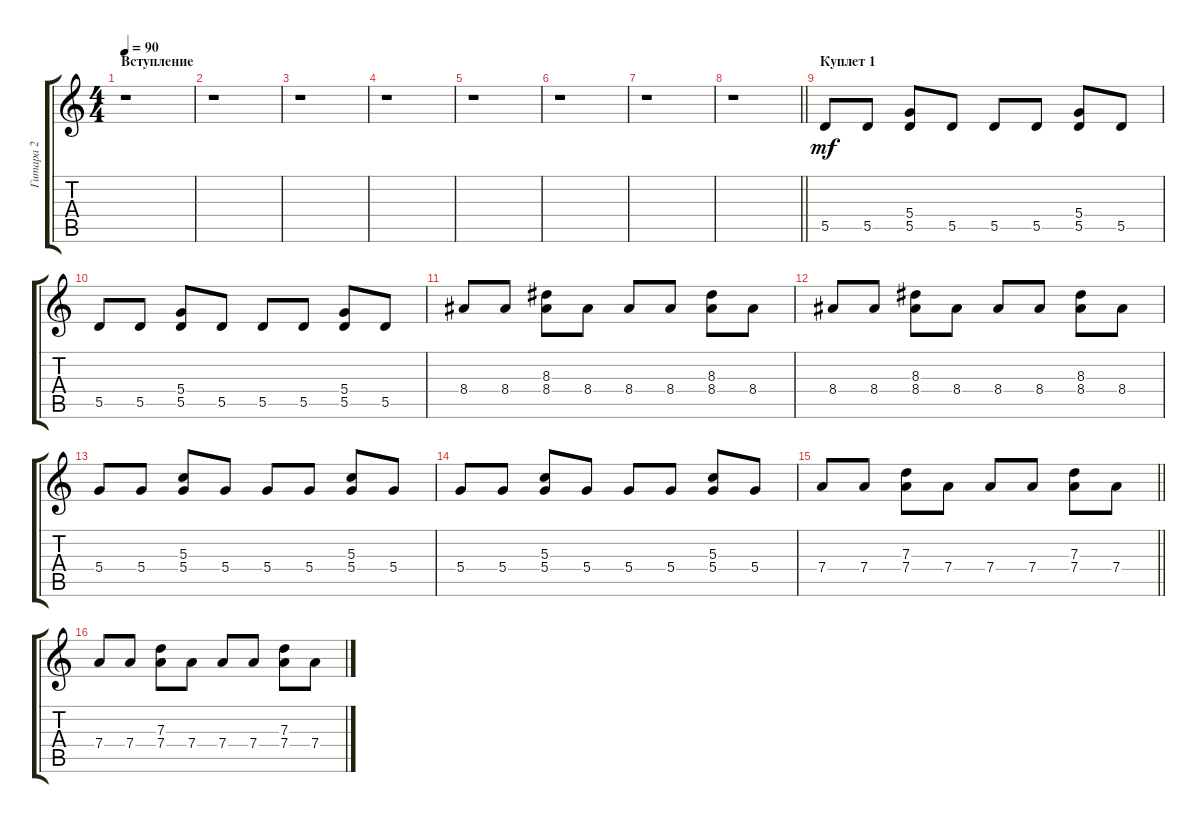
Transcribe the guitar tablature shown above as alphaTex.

\track ("Гитара 2" "Гитара 2") {instrument overdrivenguitar}
\staff {score tabs}
\tuning (E4 B3 G3 D3 A2 E2) {hide}
\ts (4 4)
\section ("" "Вcтупление")
\tempo 90
\clef g2
\ks c
r.1{dy mf instrument overdrivenguitar} |
r.1 |
r.1 |
r.1 |
r.1 |
r.1 |
r.1 |
\barLineRight lightlight
r.1 |
\section ("" "Куплет 1")
5.5.8 5.5.8 (5.4 5.5).8 5.5.8 5.5.8 5.5.8 (5.4 5.5).8 5.5.8 |
5.5.8 5.5.8 (5.4 5.5).8 5.5.8 5.5.8 5.5.8 (5.4 5.5).8 5.5.8 |
8.4.8 8.4.8 (8.3 8.4).8 8.4.8 8.4.8 8.4.8 (8.3 8.4).8 8.4.8 |
8.4.8 8.4.8 (8.3 8.4).8 8.4.8 8.4.8 8.4.8 (8.3 8.4).8 8.4.8 |
5.4.8 5.4.8 (5.3 5.4).8 5.4.8 5.4.8 5.4.8 (5.3 5.4).8 5.4.8 |
5.4.8 5.4.8 (5.3 5.4).8 5.4.8 5.4.8 5.4.8 (5.3 5.4).8 5.4.8 |
\barLineRight lightlight
7.4.8 7.4.8 (7.3 7.4).8 7.4.8 7.4.8 7.4.8 (7.3 7.4).8 7.4.8 |
7.4.8 7.4.8 (7.3 7.4).8 7.4.8 7.4.8 7.4.8 (7.3 7.4).8 7.4.8
